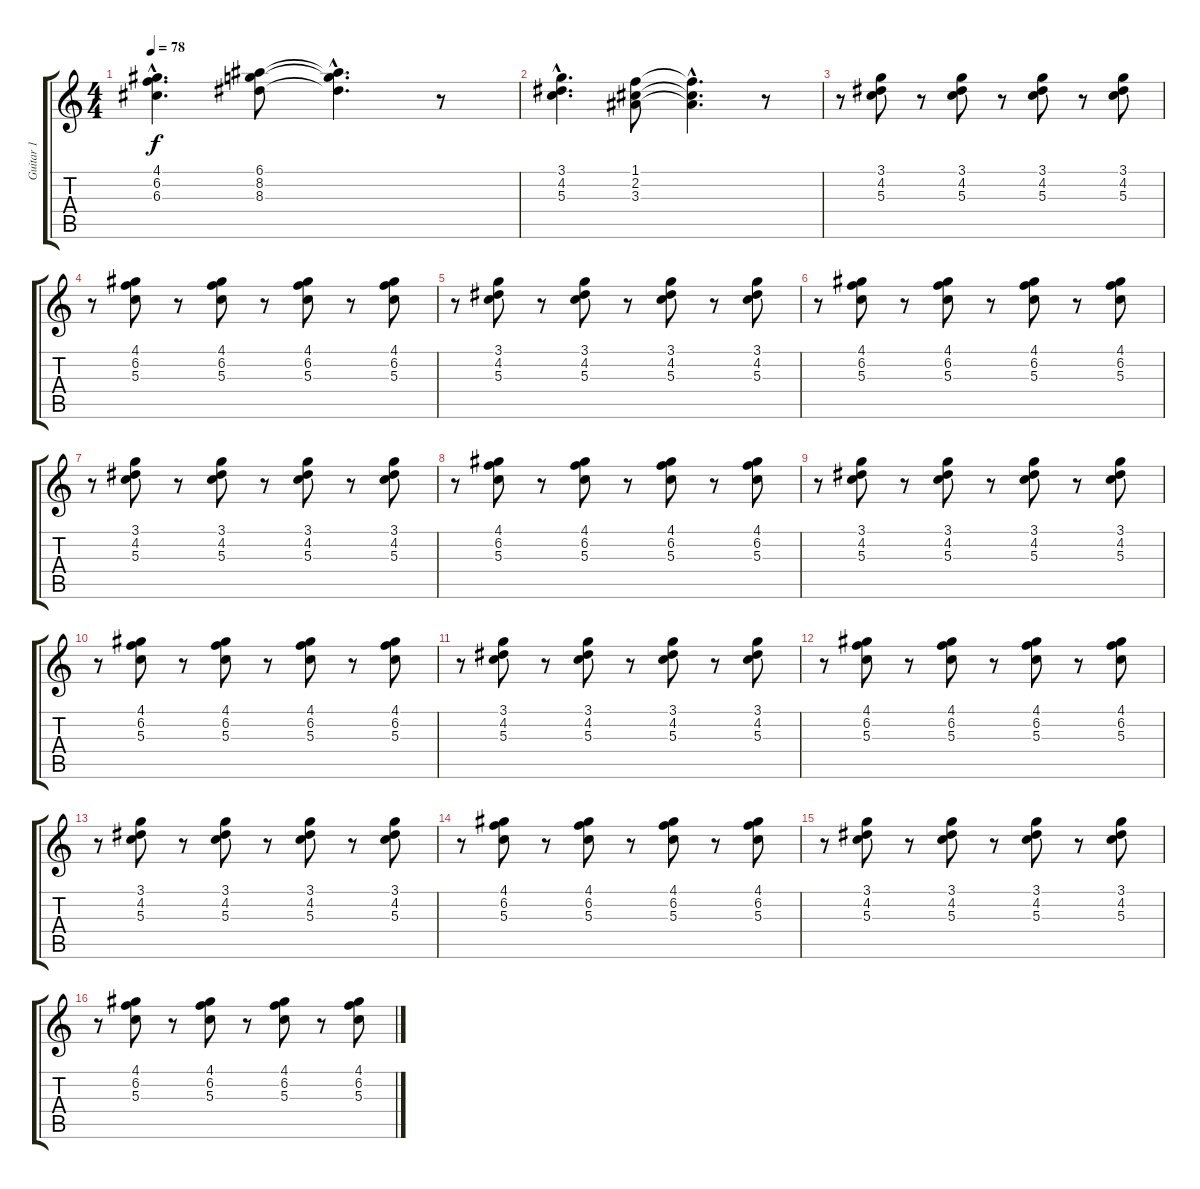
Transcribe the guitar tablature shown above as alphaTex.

\track ("Guitar 1" "Guitar 1") {instrument electricguitarclean}
\staff {score tabs}
\tuning (E4 B3 G3 D3 A2 E2) {hide}
\ts (4 4)
\tempo 78
\clef g2
\ks c
(4.1{hac} 6.2{hac} 6.3{hac}).4{d dy f} (6.1 8.2 8.3).8 (6.1{hac t} 8.2{hac t} 8.3{hac t}).4{d} r.8 |
(3.1{hac} 4.2{hac} 5.3{hac}).4{d} (1.1 2.2 3.3).8 (1.1{hac t} 2.2{hac t} 3.3{hac t}).4{d} r.8 |
r.8 (3.1 4.2 5.3).8 r.8 (3.1 4.2 5.3).8 r.8 (3.1 4.2 5.3).8 r.8 (3.1 4.2 5.3).8 |
r.8 (4.1 6.2 5.3).8 r.8 (4.1 6.2 5.3).8 r.8 (4.1 6.2 5.3).8 r.8 (4.1 6.2 5.3).8 |
r.8 (3.1 4.2 5.3).8 r.8 (3.1 4.2 5.3).8 r.8 (3.1 4.2 5.3).8 r.8 (3.1 4.2 5.3).8 |
r.8 (4.1 6.2 5.3).8 r.8 (4.1 6.2 5.3).8 r.8 (4.1 6.2 5.3).8 r.8 (4.1 6.2 5.3).8 |
r.8 (3.1 4.2 5.3).8 r.8 (3.1 4.2 5.3).8 r.8 (3.1 4.2 5.3).8 r.8 (3.1 4.2 5.3).8 |
r.8 (4.1 6.2 5.3).8 r.8 (4.1 6.2 5.3).8 r.8 (4.1 6.2 5.3).8 r.8 (4.1 6.2 5.3).8 |
r.8 (3.1 4.2 5.3).8 r.8 (3.1 4.2 5.3).8 r.8 (3.1 4.2 5.3).8 r.8 (3.1 4.2 5.3).8 |
r.8 (4.1 6.2 5.3).8 r.8 (4.1 6.2 5.3).8 r.8 (4.1 6.2 5.3).8 r.8 (4.1 6.2 5.3).8 |
r.8 (3.1 4.2 5.3).8 r.8 (3.1 4.2 5.3).8 r.8 (3.1 4.2 5.3).8 r.8 (3.1 4.2 5.3).8 |
r.8 (4.1 6.2 5.3).8 r.8 (4.1 6.2 5.3).8 r.8 (4.1 6.2 5.3).8 r.8 (4.1 6.2 5.3).8 |
r.8 (3.1 4.2 5.3).8 r.8 (3.1 4.2 5.3).8 r.8 (3.1 4.2 5.3).8 r.8 (3.1 4.2 5.3).8 |
r.8 (4.1 6.2 5.3).8 r.8 (4.1 6.2 5.3).8 r.8 (4.1 6.2 5.3).8 r.8 (4.1 6.2 5.3).8 |
r.8 (3.1 4.2 5.3).8 r.8 (3.1 4.2 5.3).8 r.8 (3.1 4.2 5.3).8 r.8 (3.1 4.2 5.3).8 |
r.8 (4.1 6.2 5.3).8 r.8 (4.1 6.2 5.3).8 r.8 (4.1 6.2 5.3).8 r.8 (4.1 6.2 5.3).8
